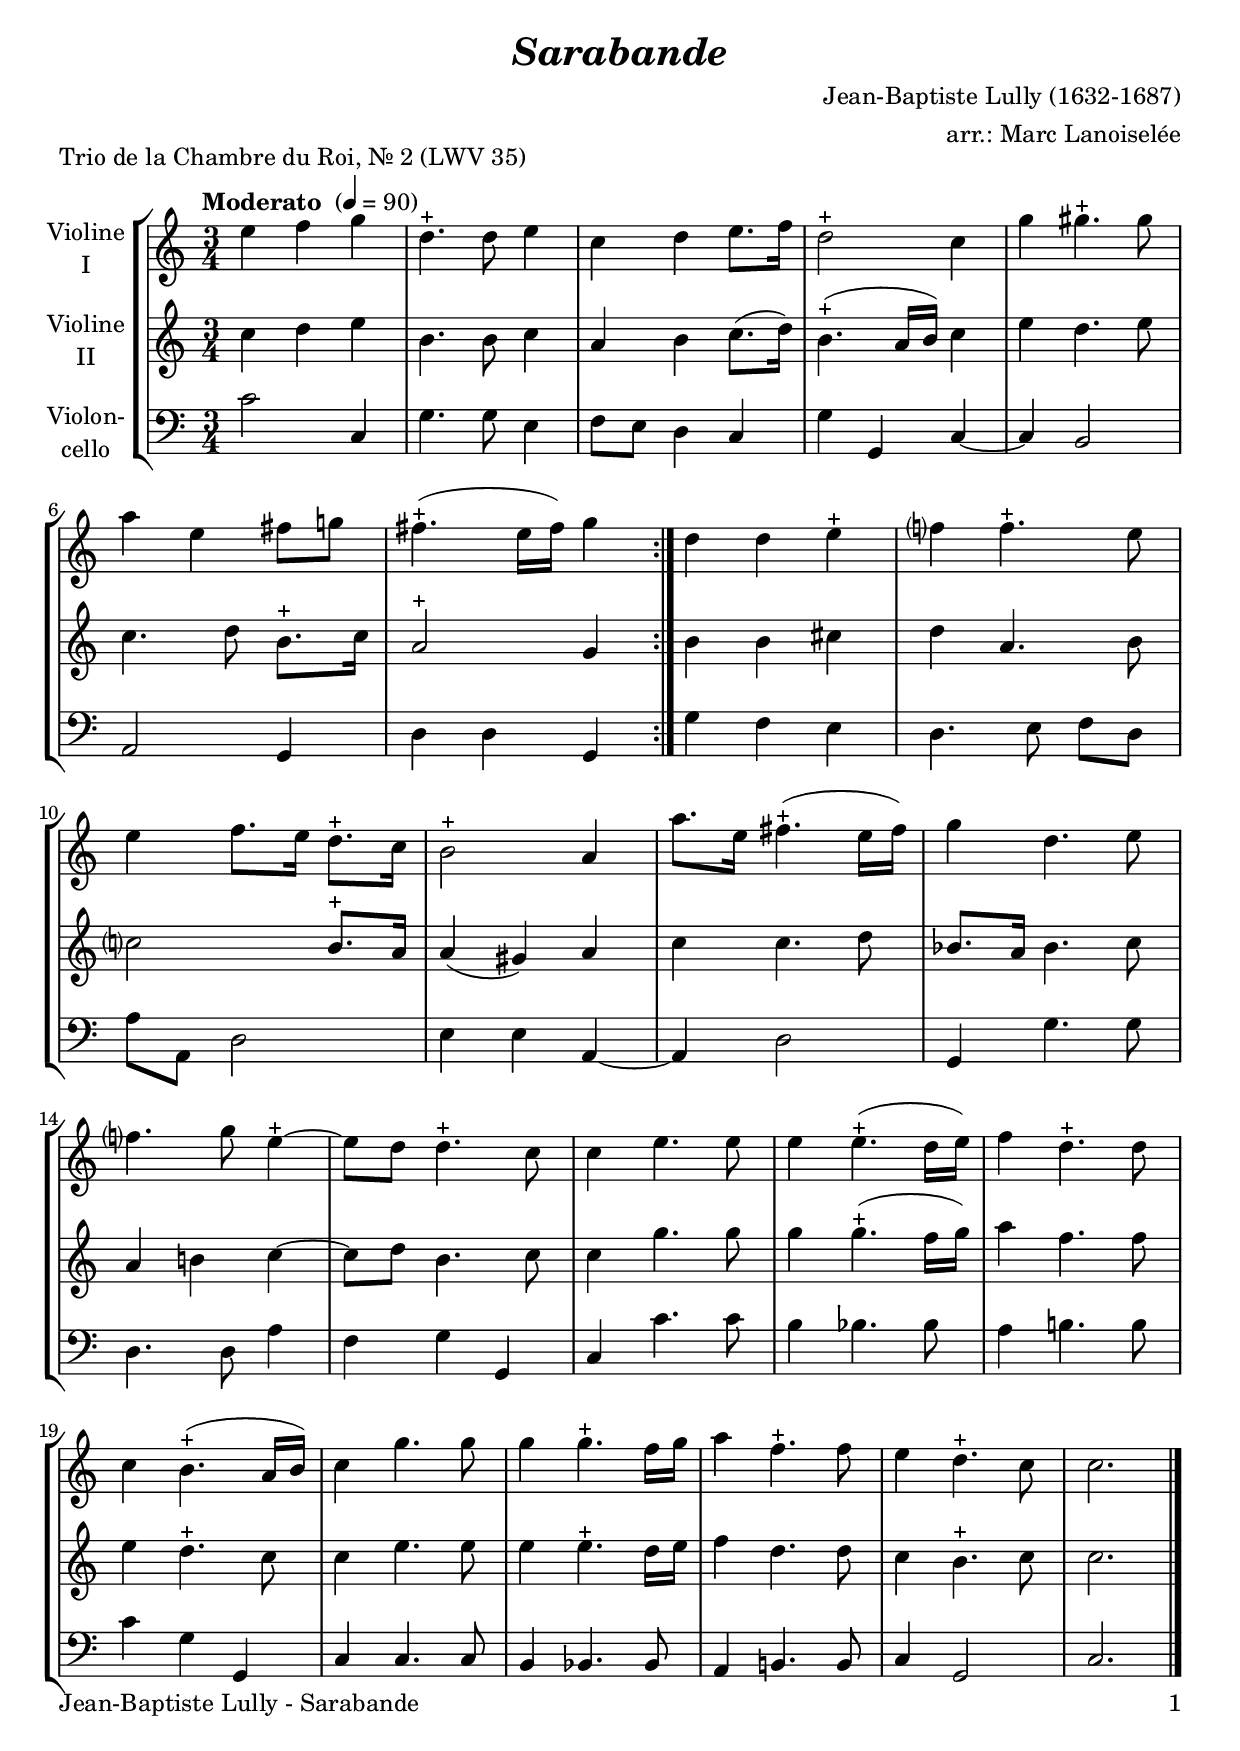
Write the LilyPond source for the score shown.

\version "2.20.2"
\include "deutsch.ly"

#(set-global-staff-size 21)

\header {
  title     = \markup \bold \italic "Sarabande"
  composer  = "Jean-Baptiste Lully (1632-1687)"
  arranger  = "arr.: Marc Lanoiselée"
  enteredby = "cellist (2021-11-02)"
  piece     = "Trio de la Chambre du Roi, Nr. 2 (LWV 35)"
}

voiceconsts = {
 \key c \major
 \time 3/4
 \clef "treble"
% \numericTimeSignature
 \compressEmptyMeasures
  % Set default beaming for all staves
%  \set Timing.beamExceptions = #'()
%  \set Timing.baseMoment     = #(ly:make-moment 1 4)
%  \set Timing.beatStructure  = #'(1 1 1) 
 \tempo "Moderato " 4=90
}

minstr = "harpsichord"
mihi = "clarinet"
%minstr = "accordion"
milo = "bassoon"
mivl = "violin"
miba = "cello"

rit = \mark \markup \box \italic "rit."

va = \relative c'' {
  \voiceconsts

  \repeat volta 2 {
    e4 f g
    d4.-+ d8 e4
    c d e8. f16
    d2-+ c4
    g' gis4.-+ gis8

    a4 e fis8 g!
    fis4.(-+ e16 fis) g4
  }
  d d e-+
  f? f4.-+ e8
  e4 f8. e16 d8.-+ c16
  h2-+ a4

  a'8. e16 fis4.(-+ e16 fis)
  g4 d4. e8
  f?4. g8 e4~-+
  e8 d d4.-+ c8
  c4 e4. e8
  e4 e4.(-+ d16 e)

  f4 d4.-+ d8
  c4 h4.(-+ a16 h)
  c4 g'4. g8
  g4 g4.-+ f16 g
  a4 f4.-+ f8
  e4 d4.-+ c8
  c2. \bar "|."
}

vb = \relative c'' {
  \voiceconsts

  \repeat volta 2 {
    c4 d e
    h4. h8 c4
    a h c8.( d16)
    h4.(-+ a16 h) c4
    e d4. e8

    c4. d8 h8.-+ c16
    a2-+ g4
  }
  h h cis
  d a4. h8
  c?2 h8.-+ a16
  a4( gis) a

  c c4. d8
  b8. a16 b4. c8
  a4 h! c~
  c8 d h4. c8
  c4 g'4. g8
  g4 g4.(-+ f16 g)

  a4 f4. f8
  e4 d4.-+ c8
  c4 e4. e8
  e4 e4.-+ d16 e
  f4 d4. d8
  c4 h4.-+ c8
  c2. \bar "|."
}

vc = \relative c' {
  \voiceconsts
  \clef "bass"
  
  \repeat volta 2 {
    c2 c,4
    g'4. g8 e4
    f8 e d4 c
    g' g, c~
    c h2

    a g4
    d' d g,
  }
  g' f e
  d4. e8 f[ d]
  a' a, d2
  e4 e a,~

  a d2
  g,4 g'4. g8
  d4. d8 a'4
  f g g,
  c c'4. c8
  h4 b4. b8

  a4 h!4. h8
  c4 g g,
  c c4. c8
  h4 b4. b8
  a4 h!4. h8
  c4 g2
  c2. \bar "|."
}


music = \new StaffGroup <<
      \new Staff {
        \set Staff.midiInstrument = \mivl
        \set Staff.instrumentName = \markup \center-column { "Violine" "I" }
        \transpose c c { \va }
      }
      
      \new Staff {
        \set Staff.midiInstrument = \mivl
        \set Staff.instrumentName = \markup \center-column { "Violine" "II" }
        \transpose c c { \vb }
      }
      
      \new Staff {
        \set Staff.midiInstrument = \miba
        \set Staff.instrumentName = \markup \center-column { "Violon-" "cello" }
        \transpose c c { \vc }
      }
>>

\book {
   \paper {
    print-page-number = ##t
    print-first-page-number = ##t
    ragged-last-bottom = ##f
    oddHeaderMarkup = \markup \null
    evenHeaderMarkup = \markup \null
    oddFooterMarkup = \markup {
      \fill-line {
        \on-the-fly #print-page-number-check-first
        "Jean-Baptiste Lully - Sarabande" \fromproperty #'page:page-number-string
      }
    }
    evenFooterMarkup = \oddFooterMarkup
  } \score {
    \music
    \layout {}
  }

  \score {
    \unfoldRepeats \music

    \midi {
      \context {
        \Score
      }
    }
  }
}